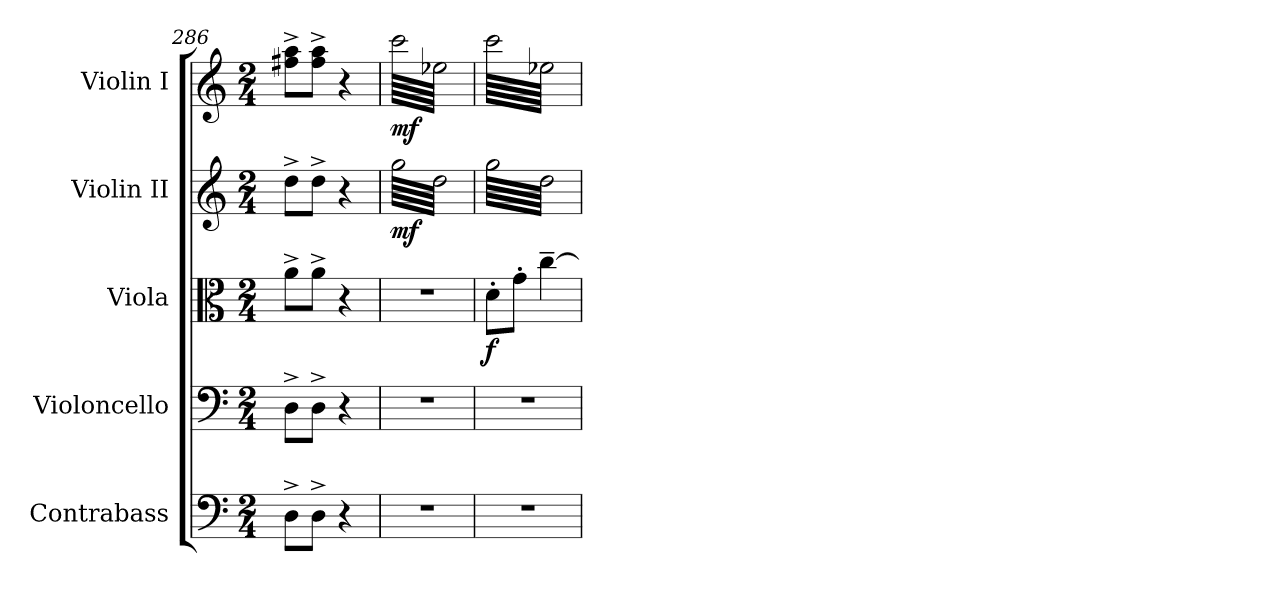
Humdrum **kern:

**kern	**kern	**kern	**dynam	**kern	**dynam	**kern	**dynam
*part5	*part4	*part3	*part3	*part2	*part2	*part1	*part1
*staff5	*staff4	*staff3	*staff3	*staff2	*staff2	*staff1	*staff1
*I"Contrabass	*I"Violoncello	*I"Viola	*	*I"Violin II	*	*I"Violin I	*
*I'Cb.	*I'Vc.	*I'Vla.	*	*I'Vln. II	*	*I'Vln. I	*
*clefF4	*clefF4	*clefC3	*	*clefG2	*	*clefG2	*
*ITrd7c12	*	*	*	*	*	*	*
*k[]	*k[]	*k[]	*	*k[]	*	*k[]	*
*M2/4	*M2/4	*M2/4	*	*M2/4	*	*M2/4	*
=286	=286	=286	=286	=286	=286	=286	=286
8DD^\L	8D^\L	8a^\L	.	8dd^\L	.	8ff#X\^ 8aa\^L	.
8DD^\J	8D^\J	8a^\J	.	8dd^\J	.	8ff#\^ 8aa\^J	.
4r	4r	4r	.	4r	.	4r	.
=287	=287	=287	=287	=287	=287	=287	=287
!	!	!	!	!	!LO:DY:b	!	!LO:DY:b
*	*	*	*	*tremolo	*	*	*
*	*	*	*	*	*	*tremolo	*
2r	2r	2r	.	64gg\LLLL	mf	64ccc\LLLL	mf
.	.	.	.	64dd\	.	64ee-X\	.
.	.	.	.	64gg\	.	64ccc\	.
.	.	.	.	64dd\	.	64ee-X\	.
.	.	.	.	64gg\	.	64ccc\	.
.	.	.	.	64dd\	.	64ee-X\	.
.	.	.	.	64gg\	.	64ccc\	.
.	.	.	.	64dd\	.	64ee-X\	.
.	.	.	.	64gg\	.	64ccc\	.
.	.	.	.	64dd\	.	64ee-X\	.
.	.	.	.	64gg\	.	64ccc\	.
.	.	.	.	64dd\	.	64ee-X\	.
.	.	.	.	64gg\	.	64ccc\	.
.	.	.	.	64dd\	.	64ee-X\	.
.	.	.	.	64gg\	.	64ccc\	.
.	.	.	.	64dd\	.	64ee-X\	.
.	.	.	.	64gg\	.	64ccc\	.
.	.	.	.	64dd\	.	64ee-X\	.
.	.	.	.	64gg\	.	64ccc\	.
.	.	.	.	64dd\	.	64ee-X\	.
.	.	.	.	64gg\	.	64ccc\	.
.	.	.	.	64dd\	.	64ee-X\	.
.	.	.	.	64gg\	.	64ccc\	.
.	.	.	.	64dd\	.	64ee-X\	.
.	.	.	.	64gg\	.	64ccc\	.
.	.	.	.	64dd\	.	64ee-X\	.
.	.	.	.	64gg\	.	64ccc\	.
.	.	.	.	64dd\	.	64ee-X\	.
.	.	.	.	64gg\	.	64ccc\	.
.	.	.	.	64dd\	.	64ee-X\	.
.	.	.	.	64gg\	.	64ccc\	.
.	.	.	.	64dd\JJJJ	.	64ee-X\JJJJ	.
=288	=288	=288	=288	=288	=288	=288	=288
!	!	!	!LO:DY:b	!	!	!	!
2r	2r	8d'\L	f	64gg\LLLL	.	64ccc\LLLL	.
.	.	.	.	64dd\	.	64ee-X\	.
.	.	.	.	64gg\	.	64ccc\	.
.	.	.	.	64dd\	.	64ee-X\	.
.	.	.	.	64gg\	.	64ccc\	.
.	.	.	.	64dd\	.	64ee-X\	.
.	.	.	.	64gg\	.	64ccc\	.
.	.	.	.	64dd\	.	64ee-X\	.
.	.	8g'\J	.	64gg\	.	64ccc\	.
.	.	.	.	64dd\	.	64ee-X\	.
.	.	.	.	64gg\	.	64ccc\	.
.	.	.	.	64dd\	.	64ee-X\	.
.	.	.	.	64gg\	.	64ccc\	.
.	.	.	.	64dd\	.	64ee-X\	.
.	.	.	.	64gg\	.	64ccc\	.
.	.	.	.	64dd\	.	64ee-X\	.
.	.	[4cc~\	.	64gg\	.	64ccc\	.
.	.	.	.	64dd\	.	64ee-X\	.
.	.	.	.	64gg\	.	64ccc\	.
.	.	.	.	64dd\	.	64ee-X\	.
.	.	.	.	64gg\	.	64ccc\	.
.	.	.	.	64dd\	.	64ee-X\	.
.	.	.	.	64gg\	.	64ccc\	.
.	.	.	.	64dd\	.	64ee-X\	.
.	.	.	.	64gg\	.	64ccc\	.
.	.	.	.	64dd\	.	64ee-X\	.
.	.	.	.	64gg\	.	64ccc\	.
.	.	.	.	64dd\	.	64ee-X\	.
.	.	.	.	64gg\	.	64ccc\	.
.	.	.	.	64dd\	.	64ee-X\	.
.	.	.	.	64gg\	.	64ccc\	.
.	.	.	.	64dd\JJJJ	.	64ee-X\JJJJ	.
*	*	*	*	*	*	*Xtremolo	*
*	*	*	*	*Xtremolo	*	*	*
.	.	.	.	.	.	.	.
.	.	.	.	.	.	.	.
.	.	.	.	.	.	.	.
.	.	.	.	.	.	.	.
.	.	.	.	.	.	.	.
.	.	.	.	.	.	.	.
.	.	.	.	.	.	.	.
.	.	.	.	.	.	.	.
.	.	.	.	.	.	.	.
.	.	.	.	.	.	.	.
.	.	.	.	.	.	.	.
.	.	.	.	.	.	.	.
.	.	.	.	.	.	.	.
.	.	.	.	.	.	.	.
.	.	.	.	.	.	.	.
.	.	.	.	.	.	.	.
=	=	=	=	=	=	=	=
*-	*-	*-	*-	*-	*-	*-	*-
